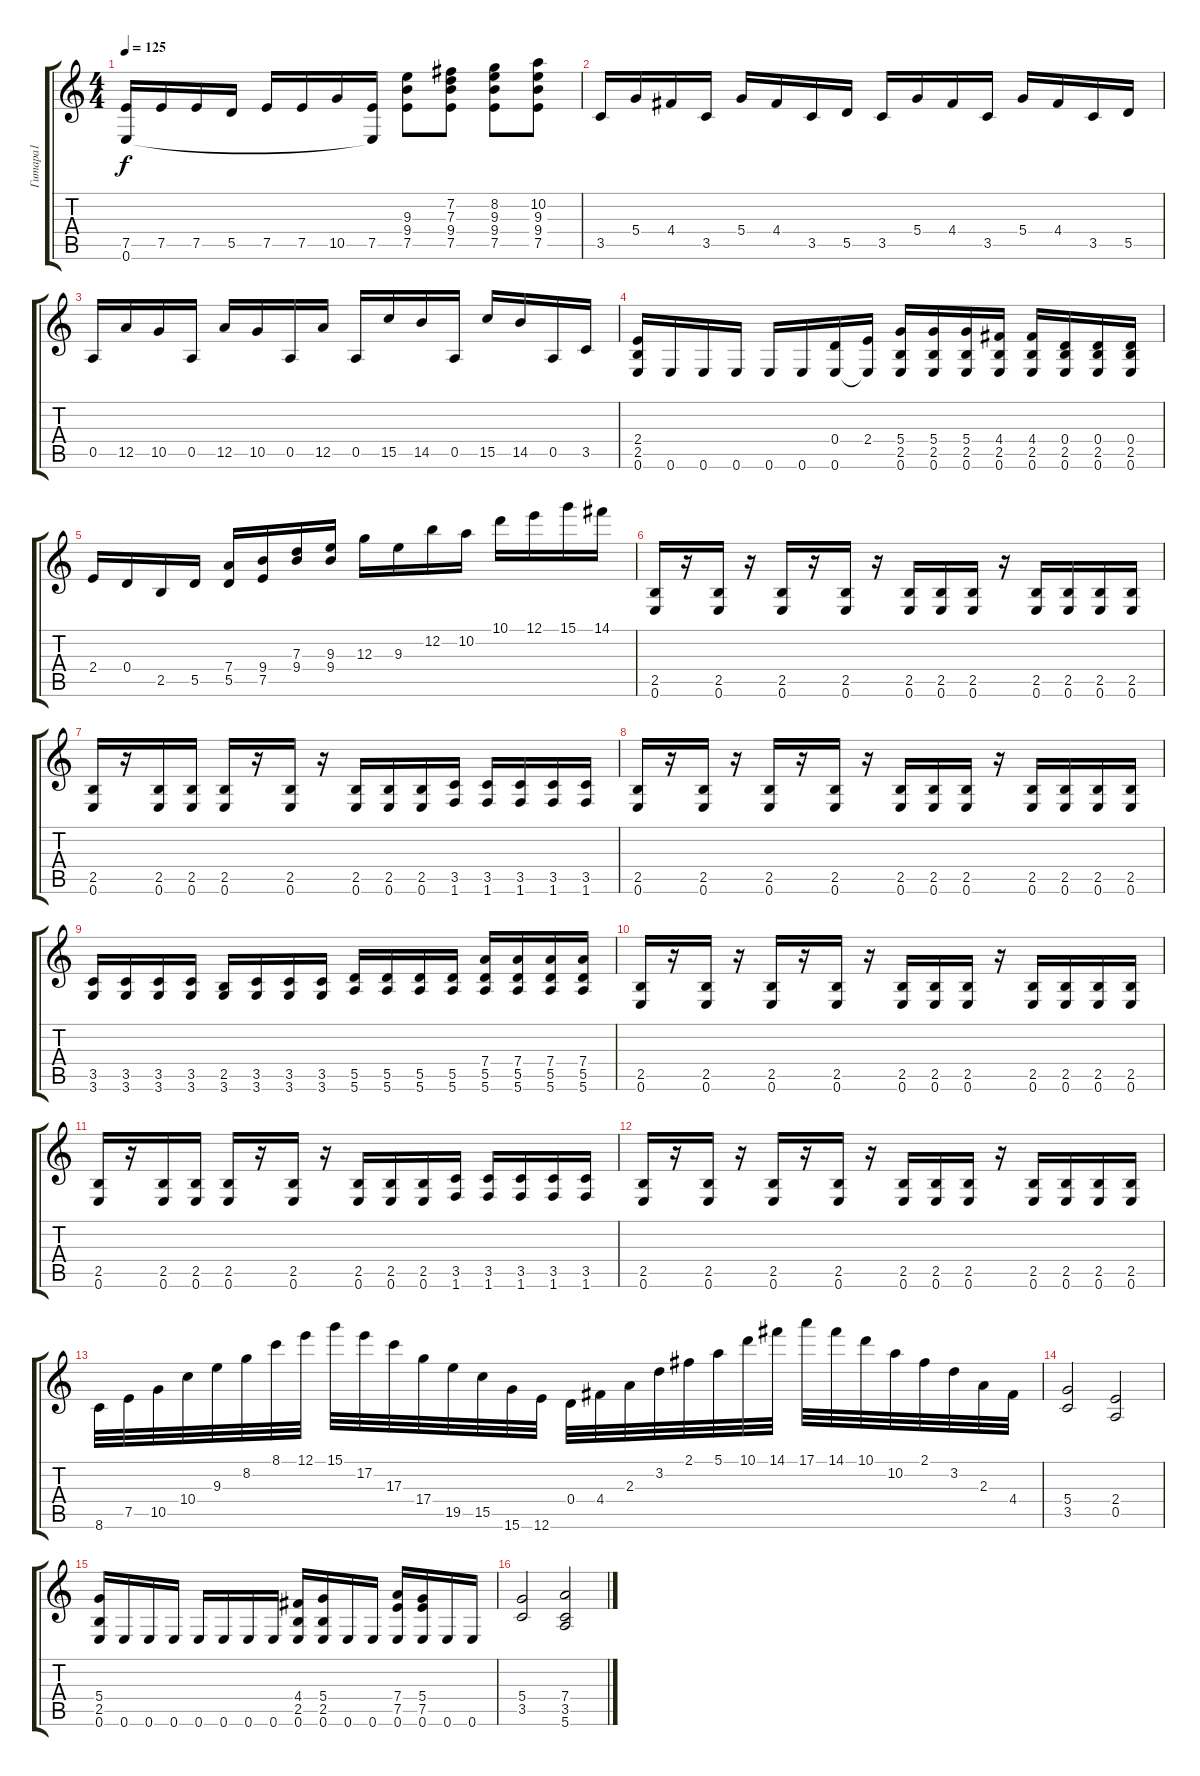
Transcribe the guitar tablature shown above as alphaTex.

\track ("Гитара1" "Гитара1") {instrument distortionguitar}
\staff {score tabs}
\tuning (E4 B3 G3 D3 A2 E2) {hide}
\ts (4 4)
\tempo 125
\clef g2
\ks c
(7.5 0.6).16{dy f} 7.5.16 7.5.16 5.5.16 7.5.16 7.5.16 10.5.16 (7.5 0.6{t}).16 (9.3 9.4 7.5).8 (7.2 7.3 9.4 7.5).8 (8.2 9.3 9.4 7.5).8 (10.2 9.3 9.4 7.5).8 |
3.5.16 5.4.16 4.4.16 3.5.16 5.4.16 4.4.16 3.5.16 5.5.16 3.5.16 5.4.16 4.4.16 3.5.16 5.4.16 4.4.16 3.5.16 5.5.16 |
0.5.16 12.5.16 10.5.16 0.5.16 12.5.16 10.5.16 0.5.16 12.5.16 0.5.16 15.5.16 14.5.16 0.5.16 15.5.16 14.5.16 0.5.16 3.5.16 |
(2.4 2.5 0.6).16 0.6.16 0.6.16 0.6.16 0.6.16 0.6.16 (0.4 0.6).16 (2.4 0.6{t}).16 (5.4 2.5 0.6).16 (5.4 2.5 0.6).16 (5.4 2.5 0.6).16 (4.4 2.5 0.6).16 (4.4 2.5 0.6).16 (0.4 2.5 0.6).16 (0.4 2.5 0.6).16 (0.4 2.5 0.6).16 |
2.4.16 0.4.16 2.5.16 5.5.16 (7.4 5.5).16 (9.4 7.5).16 (7.3 9.4).16 (9.3 9.4).16 12.3.16 9.3.16 12.2.16 10.2.16 10.1.16 12.1.16 15.1.16 14.1.16 |
(2.5 0.6).16 r.16 (2.5 0.6).16 r.16 (2.5 0.6).16 r.16 (2.5 0.6).16 r.16 (2.5 0.6).16 (2.5 0.6).16 (2.5 0.6).16 r.16 (2.5 0.6).16 (2.5 0.6).16 (2.5 0.6).16 (2.5 0.6).16 |
(2.5 0.6).16 r.16 (2.5 0.6).16 (2.5 0.6).16 (2.5 0.6).16 r.16 (2.5 0.6).16 r.16 (2.5 0.6).16 (2.5 0.6).16 (2.5 0.6).16 (3.5 1.6).16 (3.5 1.6).16 (3.5 1.6).16 (3.5 1.6).16 (3.5 1.6).16 |
(2.5 0.6).16 r.16 (2.5 0.6).16 r.16 (2.5 0.6).16 r.16 (2.5 0.6).16 r.16 (2.5 0.6).16 (2.5 0.6).16 (2.5 0.6).16 r.16 (2.5 0.6).16 (2.5 0.6).16 (2.5 0.6).16 (2.5 0.6).16 |
(3.5 3.6).16 (3.5 3.6).16 (3.5 3.6).16 (3.5 3.6).16 (2.5 3.6).16 (3.5 3.6).16 (3.5 3.6).16 (3.5 3.6).16 (5.5 5.6).16 (5.5 5.6).16 (5.5 5.6).16 (5.5 5.6).16 (7.4 5.5 5.6).16 (7.4 5.5 5.6).16 (7.4 5.5 5.6).16 (7.4 5.5 5.6).16 |
(2.5 0.6).16 r.16 (2.5 0.6).16 r.16 (2.5 0.6).16 r.16 (2.5 0.6).16 r.16 (2.5 0.6).16 (2.5 0.6).16 (2.5 0.6).16 r.16 (2.5 0.6).16 (2.5 0.6).16 (2.5 0.6).16 (2.5 0.6).16 |
(2.5 0.6).16 r.16 (2.5 0.6).16 (2.5 0.6).16 (2.5 0.6).16 r.16 (2.5 0.6).16 r.16 (2.5 0.6).16 (2.5 0.6).16 (2.5 0.6).16 (3.5 1.6).16 (3.5 1.6).16 (3.5 1.6).16 (3.5 1.6).16 (3.5 1.6).16 |
(2.5 0.6).16 r.16 (2.5 0.6).16 r.16 (2.5 0.6).16 r.16 (2.5 0.6).16 r.16 (2.5 0.6).16 (2.5 0.6).16 (2.5 0.6).16 r.16 (2.5 0.6).16 (2.5 0.6).16 (2.5 0.6).16 (2.5 0.6).16 |
8.6.32 7.5.32 10.5.32 10.4.32 9.3.32 8.2.32 8.1.32 12.1.32 15.1.32 17.2.32 17.3.32 17.4.32 19.5.32 15.5.32 15.6.32 12.6.32 0.4.32 4.4.32 2.3.32 3.2.32 2.1.32 5.1.32 10.1.32 14.1.32 17.1.32 14.1.32 10.1.32 10.2.32 2.1.32 3.2.32 2.3.32 4.4.32 |
(5.4 3.5).2 (2.4 0.5).2 |
(5.4 2.5 0.6).16 0.6.16 0.6.16 0.6.16 0.6.16 0.6.16 0.6.16 0.6.16 (4.4 2.5 0.6).16 (5.4 2.5 0.6).16 0.6.16 0.6.16 (7.4 7.5 0.6).16 (5.4 7.5 0.6).16 0.6.16 0.6.16 |
(5.4 3.5).2 (7.4 3.5 5.6).2
